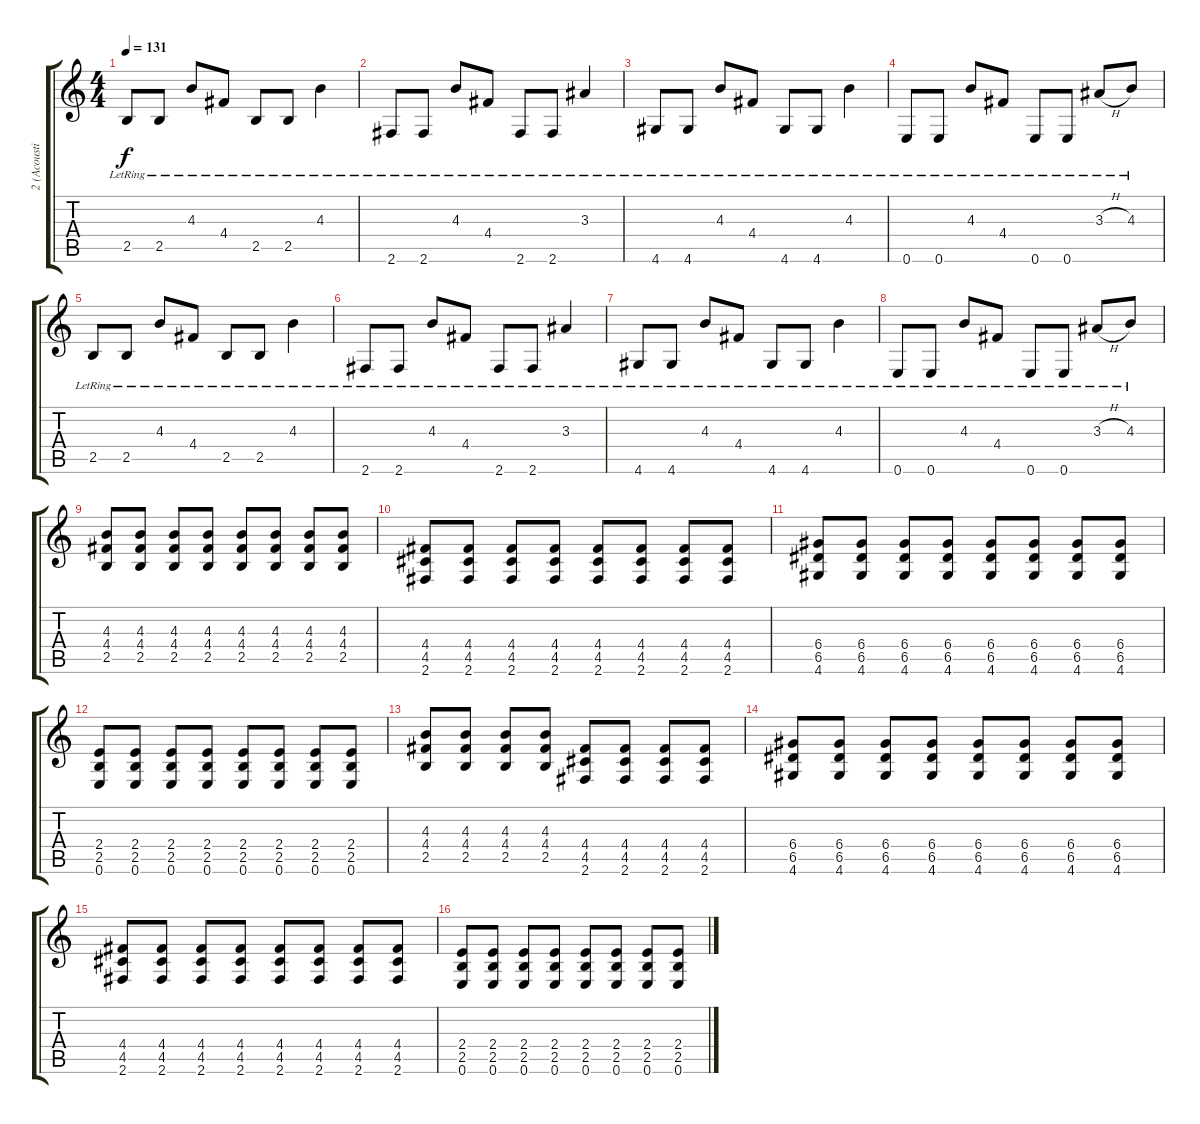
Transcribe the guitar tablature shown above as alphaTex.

\track ("2 (Acoustic)" "2 (Acousti") {instrument acousticguitarnylon}
\staff {score tabs}
\tuning (E4 B3 G3 D3 A2 E2) {hide}
\ts (4 4)
\tempo 131
\clef g2
\ks c
2.5{lr}.8{dy f volume 10} 2.5{lr}.8 4.3{lr}.8 4.4{lr}.8 2.5{lr}.8 2.5{lr}.8 4.3{lr}.4 |
2.6{lr}.8 2.6{lr}.8 4.3{lr}.8 4.4{lr}.8 2.6{lr}.8 2.6{lr}.8 3.3{lr}.4 |
4.6{lr}.8 4.6{lr}.8 4.3{lr}.8 4.4{lr}.8 4.6{lr}.8 4.6{lr}.8 4.3{lr}.4 |
0.6{lr}.8 0.6{lr}.8 4.3{lr}.8 4.4{lr}.8 0.6{lr}.8 0.6{lr}.8 3.3{h lr}.8 4.3{lr}.8 |
2.5{lr}.8 2.5{lr}.8 4.3{lr}.8 4.4{lr}.8 2.5{lr}.8 2.5{lr}.8 4.3{lr}.4 |
2.6{lr}.8 2.6{lr}.8 4.3{lr}.8 4.4{lr}.8 2.6{lr}.8 2.6{lr}.8 3.3{lr}.4 |
4.6{lr}.8 4.6{lr}.8 4.3{lr}.8 4.4{lr}.8 4.6{lr}.8 4.6{lr}.8 4.3{lr}.4 |
0.6{lr}.8 0.6{lr}.8 4.3{lr}.8 4.4{lr}.8 0.6{lr}.8 0.6{lr}.8 3.3{h lr}.8 4.3{lr}.8 |
(4.3 4.4 2.5).8{volume 5} (4.3 4.4 2.5).8 (4.3 4.4 2.5).8 (4.3 4.4 2.5).8 (4.3 4.4 2.5).8 (4.3 4.4 2.5).8 (4.3 4.4 2.5).8 (4.3 4.4 2.5).8 |
(4.4 4.5 2.6).8 (4.4 4.5 2.6).8 (4.4 4.5 2.6).8 (4.4 4.5 2.6).8 (4.4 4.5 2.6).8 (4.4 4.5 2.6).8 (4.4 4.5 2.6).8 (4.4 4.5 2.6).8 |
(6.4 6.5 4.6).8 (6.4 6.5 4.6).8 (6.4 6.5 4.6).8 (6.4 6.5 4.6).8 (6.4 6.5 4.6).8 (6.4 6.5 4.6).8 (6.4 6.5 4.6).8 (6.4 6.5 4.6).8 |
(2.4 2.5 0.6).8 (2.4 2.5 0.6).8 (2.4 2.5 0.6).8 (2.4 2.5 0.6).8 (2.4 2.5 0.6).8 (2.4 2.5 0.6).8 (2.4 2.5 0.6).8 (2.4 2.5 0.6).8 |
(4.3 4.4 2.5).8 (4.3 4.4 2.5).8 (4.3 4.4 2.5).8 (4.3 4.4 2.5).8 (4.4 4.5 2.6).8 (4.4 4.5 2.6).8 (4.4 4.5 2.6).8 (4.4 4.5 2.6).8 |
(6.4 6.5 4.6).8 (6.4 6.5 4.6).8 (6.4 6.5 4.6).8 (6.4 6.5 4.6).8 (6.4 6.5 4.6).8 (6.4 6.5 4.6).8 (6.4 6.5 4.6).8 (6.4 6.5 4.6).8 |
(4.4 4.5 2.6).8 (4.4 4.5 2.6).8 (4.4 4.5 2.6).8 (4.4 4.5 2.6).8 (4.4 4.5 2.6).8 (4.4 4.5 2.6).8 (4.4 4.5 2.6).8 (4.4 4.5 2.6).8 |
(2.4 2.5 0.6).8 (2.4 2.5 0.6).8 (2.4 2.5 0.6).8 (2.4 2.5 0.6).8 (2.4 2.5 0.6).8 (2.4 2.5 0.6).8 (2.4 2.5 0.6).8 (2.4 2.5 0.6).8
